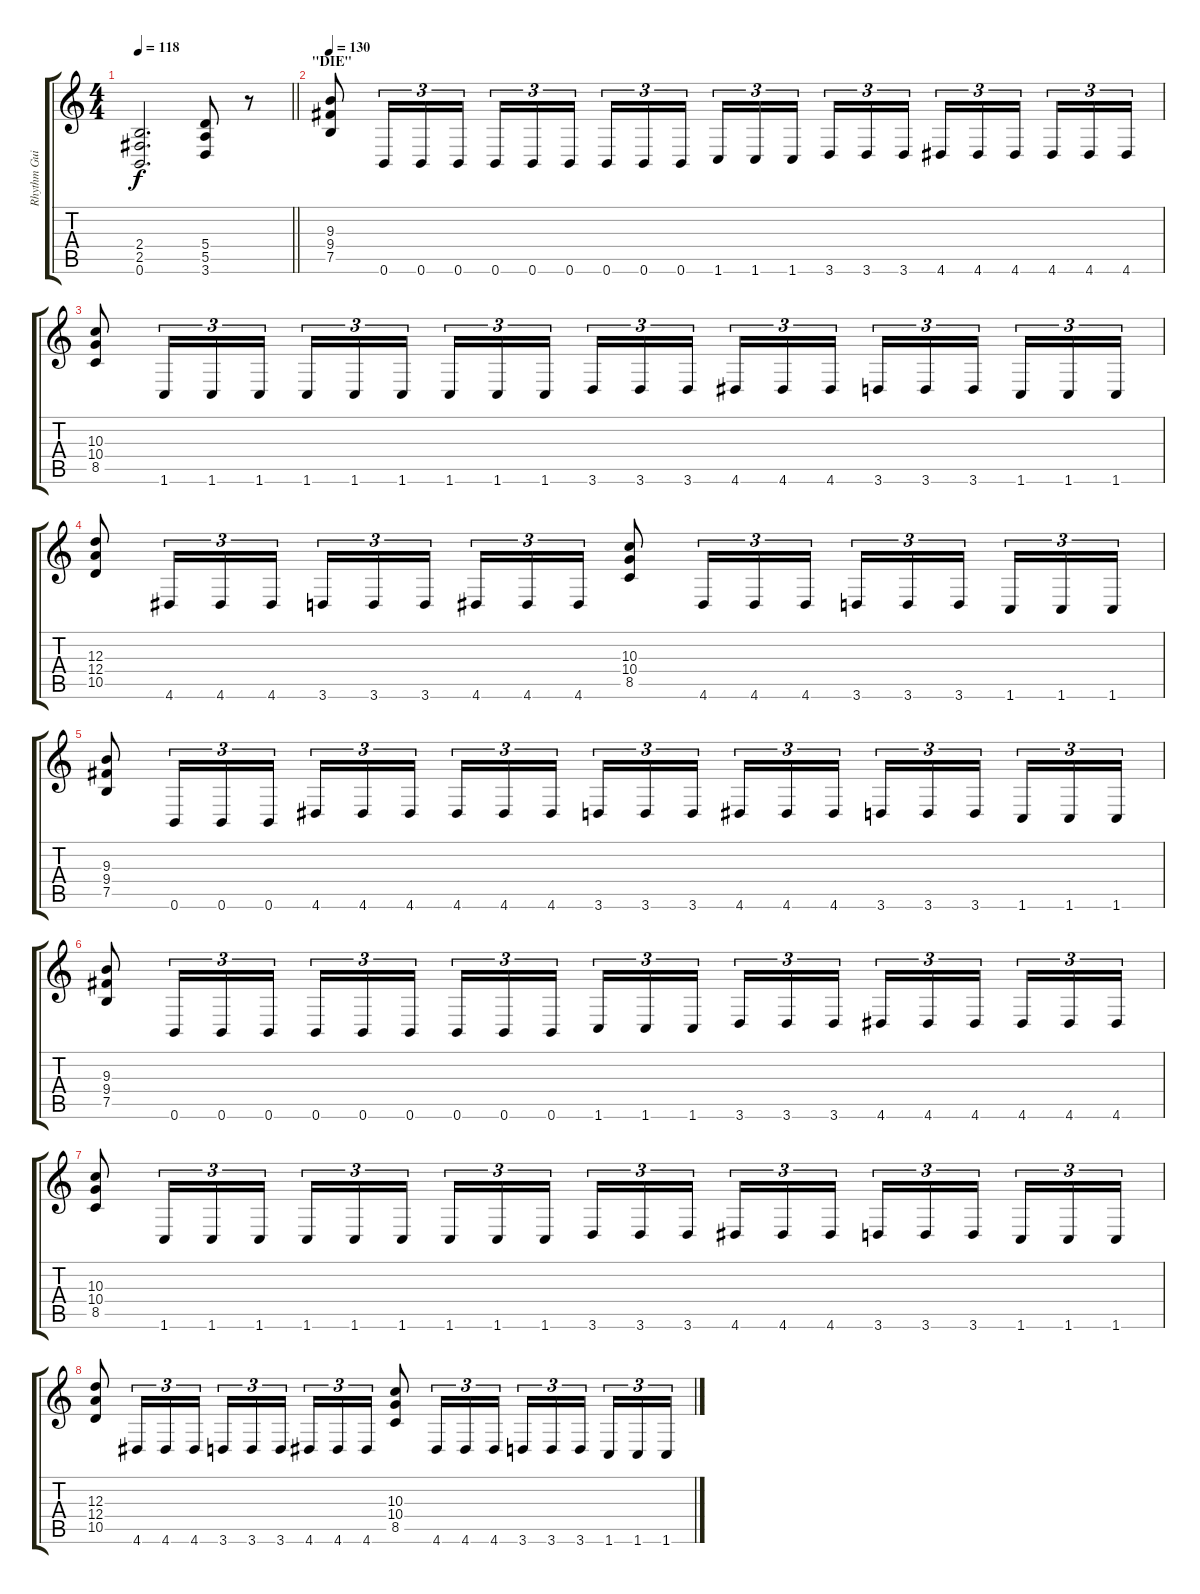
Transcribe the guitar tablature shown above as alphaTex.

\track ("Rhythm Guitar" "Rhythm Gui") {instrument distortionguitar}
\staff {score tabs}
\tuning (B3 Gb3 D3 A2 E2 B1) {hide}
\ts (4 4)
\tempo 118
\clef g2
\barLineRight lightlight
\ks c
(2.4{t} 2.5{t} 0.6{t}).2{d dy f} (5.4 5.5 3.6).8 r.8 |
\section ("" "\"DIE\"")
\tempo 130
(9.3 9.4 7.5).8 0.6.16{tu (3 2)} 0.6.16{tu (3 2)} 0.6.16{tu (3 2)} 0.6.16{tu (3 2)} 0.6.16{tu (3 2)} 0.6.16{tu (3 2) beam splitsecondary} 0.6.16{tu (3 2)} 0.6.16{tu (3 2)} 0.6.16{tu (3 2)} 1.6.16{tu (3 2)} 1.6.16{tu (3 2)} 1.6.16{tu (3 2) beam splitsecondary} 3.6.16{tu (3 2)} 3.6.16{tu (3 2)} 3.6.16{tu (3 2)} 4.6.16{tu (3 2)} 4.6.16{tu (3 2)} 4.6.16{tu (3 2) beam splitsecondary} 4.6.16{tu (3 2)} 4.6.16{tu (3 2)} 4.6.16{tu (3 2)} |
(10.3 10.4 8.5).8 1.6.16{tu (3 2)} 1.6.16{tu (3 2)} 1.6.16{tu (3 2)} 1.6.16{tu (3 2)} 1.6.16{tu (3 2)} 1.6.16{tu (3 2) beam splitsecondary} 1.6.16{tu (3 2)} 1.6.16{tu (3 2)} 1.6.16{tu (3 2)} 3.6.16{tu (3 2)} 3.6.16{tu (3 2)} 3.6.16{tu (3 2) beam splitsecondary} 4.6.16{tu (3 2)} 4.6.16{tu (3 2)} 4.6.16{tu (3 2)} 3.6.16{tu (3 2)} 3.6.16{tu (3 2)} 3.6.16{tu (3 2) beam splitsecondary} 1.6.16{tu (3 2)} 1.6.16{tu (3 2)} 1.6.16{tu (3 2)} |
(12.3 12.4 10.5).8 4.6.16{tu (3 2)} 4.6.16{tu (3 2)} 4.6.16{tu (3 2)} 3.6.16{tu (3 2)} 3.6.16{tu (3 2)} 3.6.16{tu (3 2) beam splitsecondary} 4.6.16{tu (3 2)} 4.6.16{tu (3 2)} 4.6.16{tu (3 2)} (10.3 10.4 8.5).8 4.6.16{tu (3 2)} 4.6.16{tu (3 2)} 4.6.16{tu (3 2)} 3.6.16{tu (3 2)} 3.6.16{tu (3 2)} 3.6.16{tu (3 2) beam splitsecondary} 1.6.16{tu (3 2)} 1.6.16{tu (3 2)} 1.6.16{tu (3 2)} |
(9.3 9.4 7.5).8 0.6.16{tu (3 2)} 0.6.16{tu (3 2)} 0.6.16{tu (3 2)} 4.6.16{tu (3 2)} 4.6.16{tu (3 2)} 4.6.16{tu (3 2) beam splitsecondary} 4.6.16{tu (3 2)} 4.6.16{tu (3 2)} 4.6.16{tu (3 2)} 3.6.16{tu (3 2)} 3.6.16{tu (3 2)} 3.6.16{tu (3 2) beam splitsecondary} 4.6.16{tu (3 2)} 4.6.16{tu (3 2)} 4.6.16{tu (3 2)} 3.6.16{tu (3 2)} 3.6.16{tu (3 2)} 3.6.16{tu (3 2) beam splitsecondary} 1.6.16{tu (3 2)} 1.6.16{tu (3 2)} 1.6.16{tu (3 2)} |
(9.3 9.4 7.5).8 0.6.16{tu (3 2)} 0.6.16{tu (3 2)} 0.6.16{tu (3 2)} 0.6.16{tu (3 2)} 0.6.16{tu (3 2)} 0.6.16{tu (3 2) beam splitsecondary} 0.6.16{tu (3 2)} 0.6.16{tu (3 2)} 0.6.16{tu (3 2)} 1.6.16{tu (3 2)} 1.6.16{tu (3 2)} 1.6.16{tu (3 2) beam splitsecondary} 3.6.16{tu (3 2)} 3.6.16{tu (3 2)} 3.6.16{tu (3 2)} 4.6.16{tu (3 2)} 4.6.16{tu (3 2)} 4.6.16{tu (3 2) beam splitsecondary} 4.6.16{tu (3 2)} 4.6.16{tu (3 2)} 4.6.16{tu (3 2)} |
(10.3 10.4 8.5).8 1.6.16{tu (3 2)} 1.6.16{tu (3 2)} 1.6.16{tu (3 2)} 1.6.16{tu (3 2)} 1.6.16{tu (3 2)} 1.6.16{tu (3 2) beam splitsecondary} 1.6.16{tu (3 2)} 1.6.16{tu (3 2)} 1.6.16{tu (3 2)} 3.6.16{tu (3 2)} 3.6.16{tu (3 2)} 3.6.16{tu (3 2) beam splitsecondary} 4.6.16{tu (3 2)} 4.6.16{tu (3 2)} 4.6.16{tu (3 2)} 3.6.16{tu (3 2)} 3.6.16{tu (3 2)} 3.6.16{tu (3 2) beam splitsecondary} 1.6.16{tu (3 2)} 1.6.16{tu (3 2)} 1.6.16{tu (3 2)} |
(12.3 12.4 10.5).8 4.6.16{tu (3 2)} 4.6.16{tu (3 2)} 4.6.16{tu (3 2)} 3.6.16{tu (3 2)} 3.6.16{tu (3 2)} 3.6.16{tu (3 2) beam splitsecondary} 4.6.16{tu (3 2)} 4.6.16{tu (3 2)} 4.6.16{tu (3 2)} (10.3 10.4 8.5).8 4.6.16{tu (3 2)} 4.6.16{tu (3 2)} 4.6.16{tu (3 2)} 3.6.16{tu (3 2)} 3.6.16{tu (3 2)} 3.6.16{tu (3 2) beam splitsecondary} 1.6.16{tu (3 2)} 1.6.16{tu (3 2)} 1.6.16{tu (3 2)}
